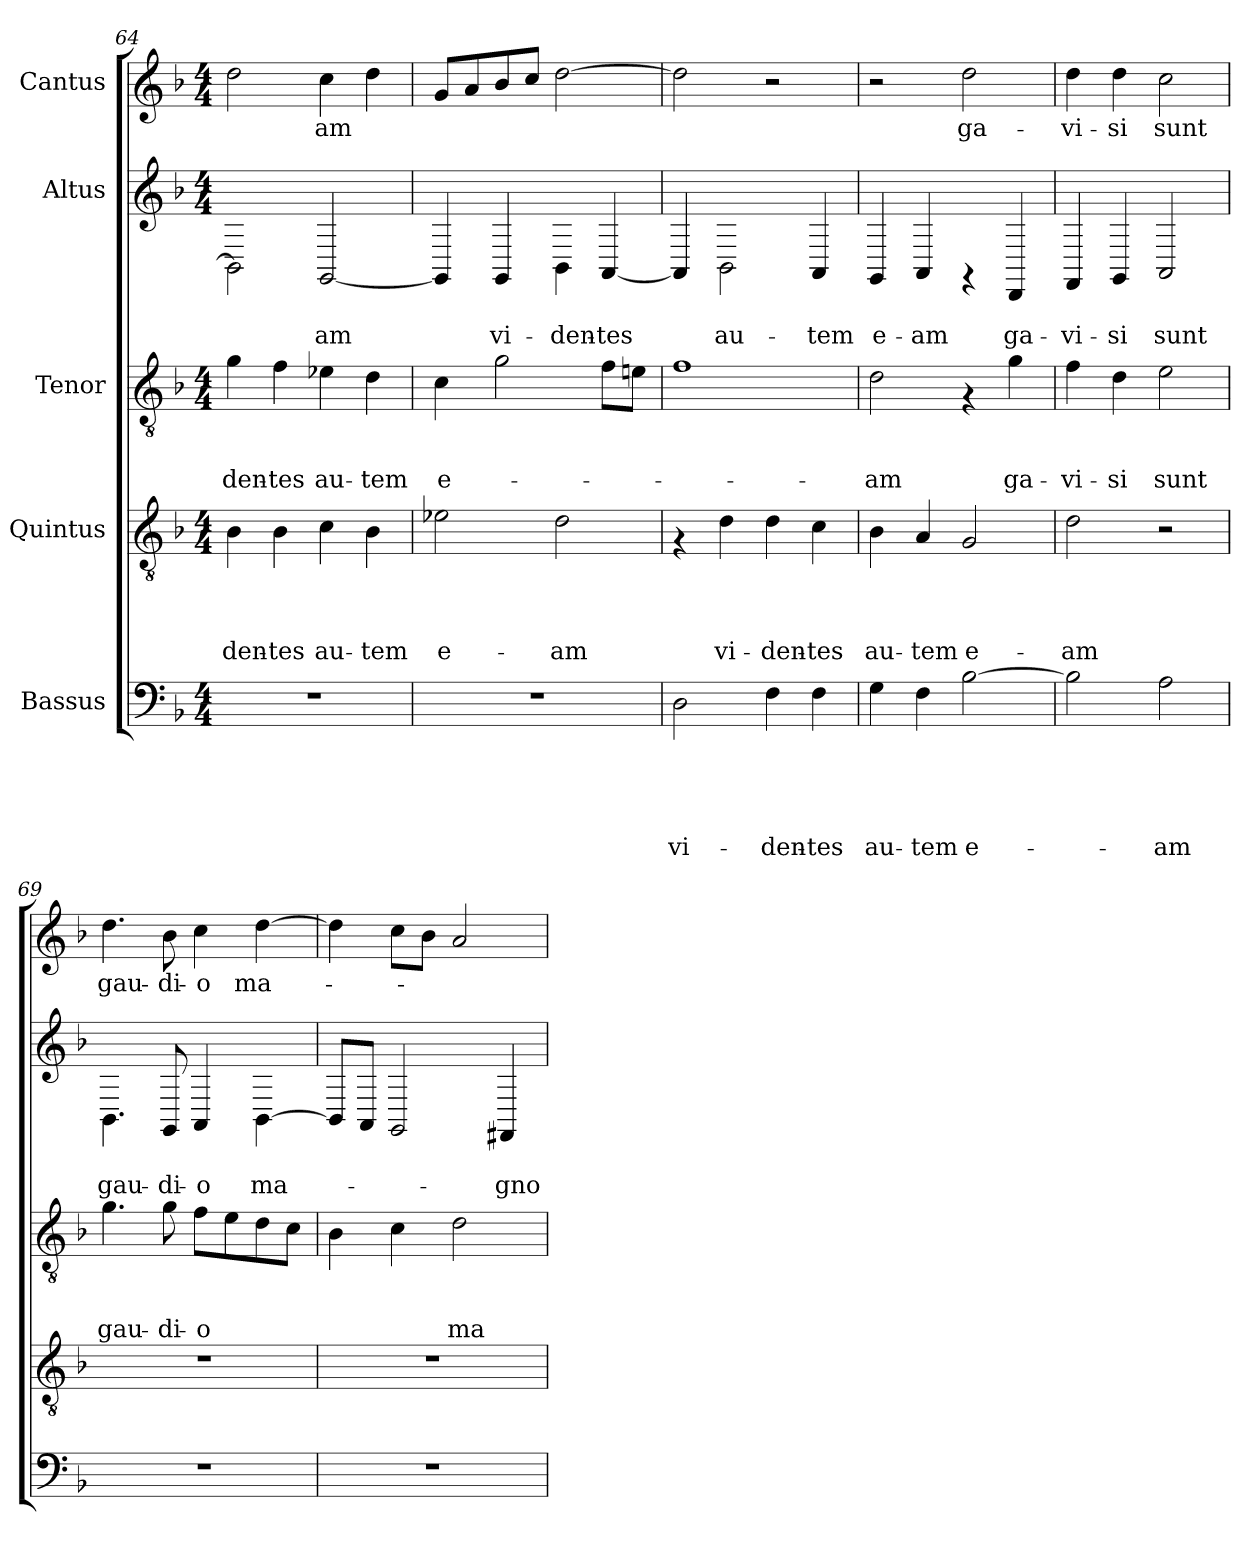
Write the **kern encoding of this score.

**kern	**text	**text	**text	**text	**text	**kern	**text	**text	**text	**text	**kern	**text	**text	**text	**kern	**text	**text	**kern	**text
*part5	*part5	*part5	*part5	*part5	*part5	*part4	*part4	*part4	*part4	*part4	*part3	*part3	*part3	*part3	*part2	*part2	*part2	*part1	*part1
*staff5	*staff5	*staff5	*staff5	*staff5	*staff5	*staff4	*staff4	*staff4	*staff4	*staff4	*staff3	*staff3	*staff3	*staff3	*staff2	*staff2	*staff2	*staff1	*staff1
*I"Bassus	*	*	*	*	*	*I"Quintus	*	*	*	*	*I"Tenor	*	*	*	*I"Altus	*	*	*I"Cantus	*
*clefF4	*	*	*	*	*	*clefGv2	*	*	*	*	*clefGv2	*	*	*	*clefG2	*	*	*clefG2	*
*k[b-]	*	*	*	*	*	*k[b-]	*	*	*	*	*k[b-]	*	*	*	*k[b-]	*	*	*k[b-]	*
*F:	*	*	*	*	*	*F:	*	*	*	*	*F:	*	*	*	*F:	*	*	*F:	*
*M4/4	*	*	*	*	*	*M4/4	*	*	*	*	*M4/4	*	*	*	*M4/4	*	*	*M4/4	*
=64	=64	=64	=64	=64	=64	=64	=64	=64	=64	=64	=64	=64	=64	=64	=64	=64	=64	=64	=64
!	!	!	!	!	!	!	!	!	!	!LO:LY:b	!	!	!	!LO:LY:b	!	!	!	!	!
1r	.	.	.	.	.	4B-\	.	.	.	-den-	4g\	.	.	-den-	2BB-\]	.	.	2dd\	.
!	!	!	!	!	!	!	!	!	!	!LO:LY:b	!	!	!	!LO:LY:b	!	!	!	!	!
.	.	.	.	.	.	4B-\	.	.	.	-tes	4f\	.	.	-tes	.	.	.	.	.
!	!	!	!	!	!	!	!	!	!	!LO:LY:b	!	!	!	!LO:LY:b	!	!	!LO:LY:b	!	!LO:LY:b
.	.	.	.	.	.	4c\	.	.	.	au-	4e-X\	.	.	au-	[<2GG/	.	-am	4cc\	-am
!	!	!	!	!	!	!	!	!	!	!LO:LY:b	!	!	!	!LO:LY:b	!	!	!	!	!
.	.	.	.	.	.	4B-\	.	.	.	-tem	4d\	.	.	-tem	.	.	.	4dd\	.
=65	=65	=65	=65	=65	=65	=65	=65	=65	=65	=65	=65	=65	=65	=65	=65	=65	=65	=65	=65
!	!	!	!	!	!	!	!	!	!	!LO:LY:b	!	!	!	!LO:LY:b	!	!	!	!	!
1r	.	.	.	.	.	2e-X\	.	.	.	e-	4c\	.	.	e-	4GG/]	.	.	8g/L	.
.	.	.	.	.	.	.	.	.	.	.	.	.	.	.	.	.	.	8a/	.
!	!	!	!	!	!	!	!	!	!	!	!	!	!	!	!	!	!LO:LY:b	!	!
.	.	.	.	.	.	.	.	.	.	.	2g\	.	.	.	4GG/	.	vi-	8b-/	.
.	.	.	.	.	.	.	.	.	.	.	.	.	.	.	.	.	.	8cc/J	.
!	!	!	!	!	!	!	!	!	!	!LO:LY:b	!	!	!	!	!	!	!LO:LY:b	!	!
.	.	.	.	.	.	2d\	.	.	.	-am	.	.	.	.	4BB-\	.	-den-	[>2dd\	.
!	!	!	!	!	!	!	!	!	!	!	!	!	!	!	!	!	!LO:LY:b	!	!
.	.	.	.	.	.	.	.	.	.	.	8f\L	.	.	.	[<4AA/	.	-tes	.	.
.	.	.	.	.	.	.	.	.	.	.	8en\J	.	.	.	.	.	.	.	.
=66	=66	=66	=66	=66	=66	=66	=66	=66	=66	=66	=66	=66	=66	=66	=66	=66	=66	=66	=66
!	!	!	!	!	!LO:LY:b:rj	!	!	!	!	!	!	!	!	!	!	!	!	!	!
2D\	.	.	.	.	vi-	4rF	.	.	.	.	1f	.	.	.	4AA/]	.	.	2dd\]	.
!	!	!	!	!	!	!	!	!	!	!LO:LY:b	!	!	!	!	!	!	!LO:LY:b	!	!
.	.	.	.	.	.	4d\	.	.	.	vi-	.	.	.	.	2BB-\	.	au-	.	.
!	!	!	!	!	!LO:LY:b:rj	!	!	!	!	!LO:LY:b	!	!	!	!	!	!	!	!	!
4F\	.	.	.	.	-den-	4d\	.	.	.	-den-	.	.	.	.	.	.	.	2r	.
!	!	!	!	!	!LO:LY:b:rj	!	!	!	!	!LO:LY:b	!	!	!	!	!	!	!LO:LY:b	!	!
4F\	.	.	.	.	-tes	4c\	.	.	.	-tes	.	.	.	.	4AA/	.	-tem	.	.
!!LO:PB:g=z
=67	=67	=67	=67	=67	=67	=67	=67	=67	=67	=67	=67	=67	=67	=67	=67	=67	=67	=67	=67
!	!	!	!	!	!LO:LY:b:rj	!	!	!	!	!LO:LY:b	!	!	!	!LO:LY:b	!	!	!LO:LY:b	!	!
4G\	.	.	.	.	au-	4B-\	.	.	.	au-	2d\	.	.	-am	4GG/	.	e-	2r	.
!	!	!	!	!	!LO:LY:b:rj	!	!	!	!	!LO:LY:b	!	!	!	!	!	!	!LO:LY:b	!	!
4F\	.	.	.	.	-tem	4A/	.	.	.	-tem	.	.	.	.	4AA/	.	-am	.	.
!	!	!	!	!	!LO:LY:b:rj	!	!	!	!	!LO:LY:b	!	!	!	!	!	!	!	!	!LO:LY:b
[>2B-\	.	.	.	.	e-	2G/	.	.	.	e-	4rF	.	.	.	4rFF	.	.	2dd\	ga-
!	!	!	!	!	!	!	!	!	!	!	!	!	!	!LO:LY:b	!	!	!LO:LY:b	!	!
.	.	.	.	.	.	.	.	.	.	.	4g\	.	.	ga-	4DD/	.	ga-	.	.
=68	=68	=68	=68	=68	=68	=68	=68	=68	=68	=68	=68	=68	=68	=68	=68	=68	=68	=68	=68
!	!	!	!	!	!	!	!	!	!	!LO:LY:b	!	!	!	!LO:LY:b	!	!	!LO:LY:b	!	!LO:LY:b
2B-\]	.	.	.	.	.	2d\	.	.	.	-am	4f\	.	.	-vi-	4FF/	.	-vi-	4dd\	-vi-
!	!	!	!	!	!	!	!	!	!	!	!	!	!	!LO:LY:b	!	!	!LO:LY:b	!	!LO:LY:b
.	.	.	.	.	.	.	.	.	.	.	4d\	.	.	-si	4GG/	.	-si	4dd\	-si
!	!	!	!	!	!LO:LY:b:rj	!	!	!	!	!	!	!	!	!LO:LY:b	!	!	!LO:LY:b	!	!LO:LY:b
2A\	.	.	.	.	-am	2r	.	.	.	.	2e\	.	.	sunt	2AA/	.	sunt	2cc\	sunt
=69	=69	=69	=69	=69	=69	=69	=69	=69	=69	=69	=69	=69	=69	=69	=69	=69	=69	=69	=69
!	!	!	!	!	!	!	!	!	!	!	!	!	!	!LO:LY:b	!	!	!LO:LY:b	!	!LO:LY:b
1r	.	.	.	.	.	1r	.	.	.	.	4.g\	.	.	gau-	4.BB-\	.	gau-	4.dd\	gau-
!	!	!	!	!	!	!	!	!	!	!	!	!	!	!LO:LY:b	!	!	!LO:LY:b	!	!LO:LY:b
.	.	.	.	.	.	.	.	.	.	.	8g\	.	.	-di-	8GG/	.	-di-	8b-\	-di-
!	!	!	!	!	!	!	!	!	!	!	!	!	!	!LO:LY:b	!	!	!LO:LY:b	!	!LO:LY:b
.	.	.	.	.	.	.	.	.	.	.	8f\L	.	.	-o	4AA/	.	-o	4cc\	-o
.	.	.	.	.	.	.	.	.	.	.	8e\	.	.	.	.	.	.	.	.
!	!	!	!	!	!	!	!	!	!	!	!	!	!	!	!	!	!LO:LY:b	!	!LO:LY:b
.	.	.	.	.	.	.	.	.	.	.	8d\	.	.	.	[>4BB-\	.	ma-	[>4dd\	ma-
.	.	.	.	.	.	.	.	.	.	.	8c\J	.	.	.	.	.	.	.	.
=70	=70	=70	=70	=70	=70	=70	=70	=70	=70	=70	=70	=70	=70	=70	=70	=70	=70	=70	=70
1r	.	.	.	.	.	1r	.	.	.	.	4B-\	.	.	.	8BB-/L]	.	.	4dd\]	.
.	.	.	.	.	.	.	.	.	.	.	.	.	.	.	8AA/J	.	.	.	.
.	.	.	.	.	.	.	.	.	.	.	4c\	.	.	.	2GG/	.	.	8cc\L	.
.	.	.	.	.	.	.	.	.	.	.	.	.	.	.	.	.	.	8b-\J	.
!	!	!	!	!	!	!	!	!	!	!	!	!	!	!LO:LY:b	!	!	!	!	!
.	.	.	.	.	.	.	.	.	.	.	2d\	.	.	ma-	.	.	.	2a/	.
!	!	!	!	!	!	!	!	!	!	!	!	!	!	!	!	!	!LO:LY:b	!	!
.	.	.	.	.	.	.	.	.	.	.	.	.	.	.	4FF#X/	.	-gno	.	.
=	=	=	=	=	=	=	=	=	=	=	=	=	=	=	=	=	=	=	=
*-	*-	*-	*-	*-	*-	*-	*-	*-	*-	*-	*-	*-	*-	*-	*-	*-	*-	*-	*-
